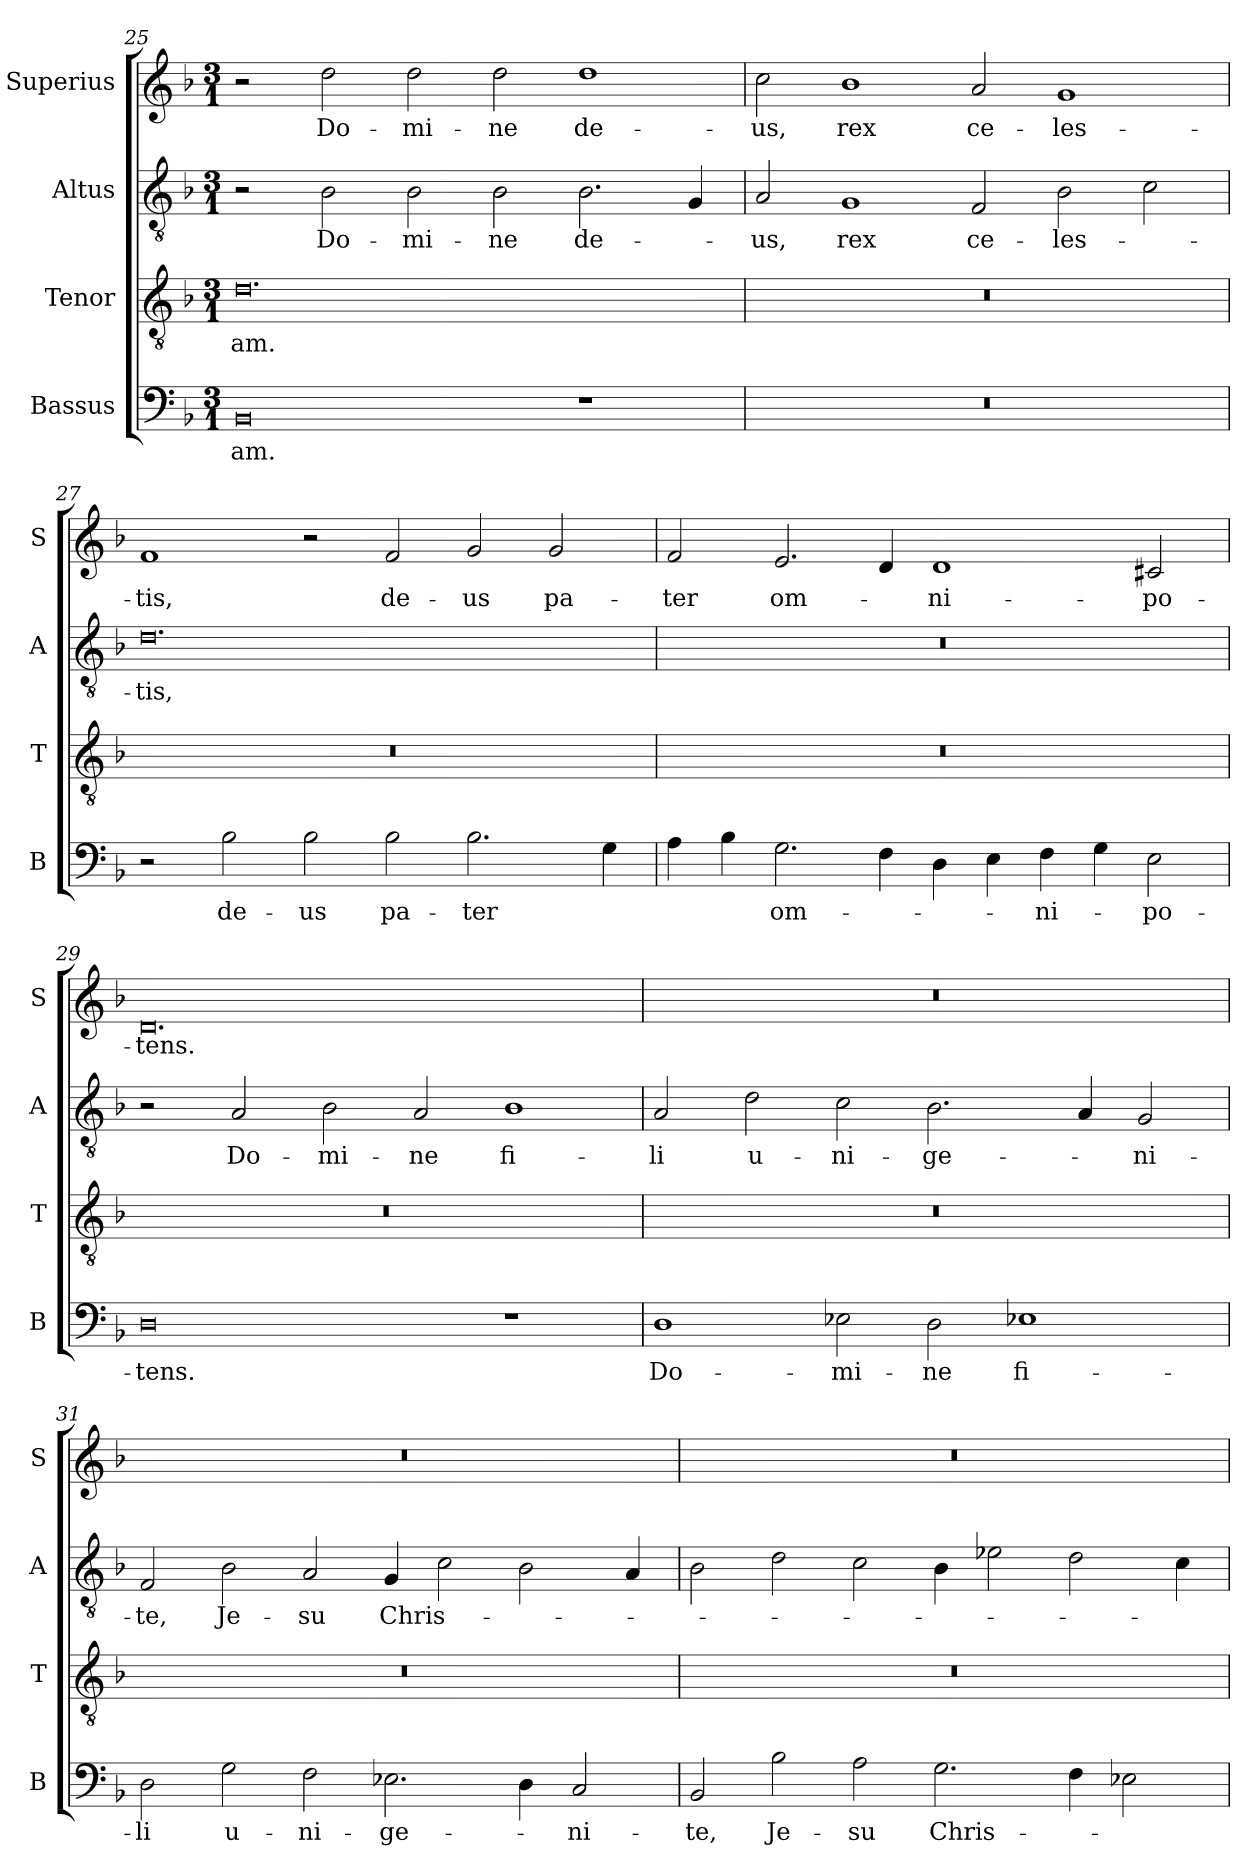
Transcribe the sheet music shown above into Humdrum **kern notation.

**kern	**text	**kern	**text	**kern	**text	**kern	**text
*part4	*part4	*part3	*part3	*part2	*part2	*part1	*part1
*staff4	*staff4	*staff3	*staff3	*staff2	*staff2	*staff1	*staff1
*I"Bassus	*	*I"Tenor	*	*I"Altus	*	*I"Superius	*
*I'B	*	*I'T	*	*I'A	*	*I'S	*
*clefF4	*	*clefGv2	*	*clefGv2	*	*clefG2	*
*k[b-]	*	*k[b-]	*	*k[b-]	*	*k[b-]	*
*M3/1	*	*M3/1	*	*M3/1	*	*M3/1	*
=25	=25	=25	=25	=25	=25	=25	=25
0BB-	-am.	0.d	-am.	2r	.	2r	.
.	.	.	.	2B-\	Do-	2dd\	Do-
.	.	.	.	2B-\	-mi-	2dd\	-mi-
.	.	.	.	2B-\	-ne	2dd\	-ne
1r	.	.	.	2.B-\	de-	1dd	de-
.	.	.	.	4G/	.	.	.
=26	=26	=26	=26	=26	=26	=26	=26
0.r	.	0.r	.	2A/	-us,	2cc\	-us,
.	.	.	.	1G	rex	1b-	rex
.	.	.	.	2F/	ce-	2a/	ce-
.	.	.	.	2B-\	-les-	1g	-les-
.	.	.	.	2c\	.	.	.
=27	=27	=27	=27	=27	=27	=27	=27
2r	.	0.r	.	0.d	-tis,	1f	-tis,
2B-\	de-	.	.	.	.	.	.
2B-\	-us	.	.	.	.	2r	.
2B-\	pa-	.	.	.	.	2f/	de-
2.B-\	-ter	.	.	.	.	2g/	-us
.	.	.	.	.	.	2g/	pa-
4G\	.	.	.	.	.	.	.
=28	=28	=28	=28	=28	=28	=28	=28
4A\	.	0.r	.	0.r	.	2f/	-ter
4B-\	.	.	.	.	.	.	.
2.G\	om-	.	.	.	.	2.e/	om-
4F\	.	.	.	.	.	4d/	.
4D\	.	.	.	.	.	1d	-ni-
4E\	.	.	.	.	.	.	.
4F\	-ni-	.	.	.	.	.	.
4G\	.	.	.	.	.	.	.
2E\	-po-	.	.	.	.	2c#X/	-po-
=29	=29	=29	=29	=29	=29	=29	=29
0D	-tens.	0.r	.	2r	.	0.d	-tens.
.	.	.	.	2A/	Do-	.	.
.	.	.	.	2B-\	-mi-	.	.
.	.	.	.	2A/	-ne	.	.
1r	.	.	.	1B-	fi-	.	.
=30	=30	=30	=30	=30	=30	=30	=30
1D	Do-	0.r	.	2A/	-li	0.r	.
.	.	.	.	2d\	u-	.	.
2E-X\	-mi-	.	.	2c\	-ni-	.	.
2D\	-ne	.	.	2.B-\	-ge-	.	.
1E-X	fi-	.	.	.	.	.	.
.	.	.	.	4A/	.	.	.
.	.	.	.	2G/	-ni-	.	.
=31	=31	=31	=31	=31	=31	=31	=31
2D\	-li	0.r	.	2F/	-te,	0.r	.
2G\	u-	.	.	2B-\	Je-	.	.
2F\	-ni-	.	.	2A/	-su	.	.
2.E-X\	-ge-	.	.	4G/	Chris-	.	.
.	.	.	.	2c\	.	.	.
4D\	.	.	.	2B-\	.	.	.
2C/	-ni-	.	.	.	.	.	.
.	.	.	.	4A/	.	.	.
=32	=32	=32	=32	=32	=32	=32	=32
2BB-/	-te,	0.r	.	2B-\	.	0.r	.
2B-\	Je-	.	.	2d\	.	.	.
2A\	-su	.	.	2c\	.	.	.
2.G\	Chris-	.	.	4B-\	.	.	.
.	.	.	.	2e-X\	.	.	.
4F\	.	.	.	2d\	.	.	.
2E-X\	.	.	.	.	.	.	.
.	.	.	.	4c\	.	.	.
=	=	=	=	=	=	=	=
*-	*-	*-	*-	*-	*-	*-	*-
